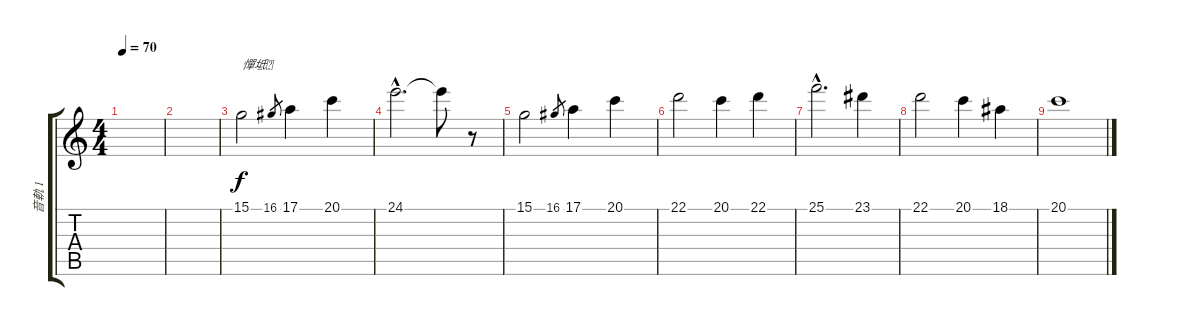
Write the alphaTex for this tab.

\track ("音軌 1" "音軌 1") {instrument piccolo}
\staff {score tabs}
\tuning (E4 B3 G3 D3 A2 E2) {hide}
\ts (4 4)
\tempo 70
\clef g2
\ks c
|
|
15.1.2{txt "憚坻"} 16.1.8{gr} 17.1.4 20.1.4 |
24.1{hac}.2{d} 24.1{t}.8 r.8 |
15.1.2 16.1.8{gr} 17.1.4 20.1.4 |
22.1.2 20.1.4 22.1.4 |
25.1{hac}.2{d} 23.1.4 |
22.1.2 20.1.4 18.1.4 |
20.1.1
